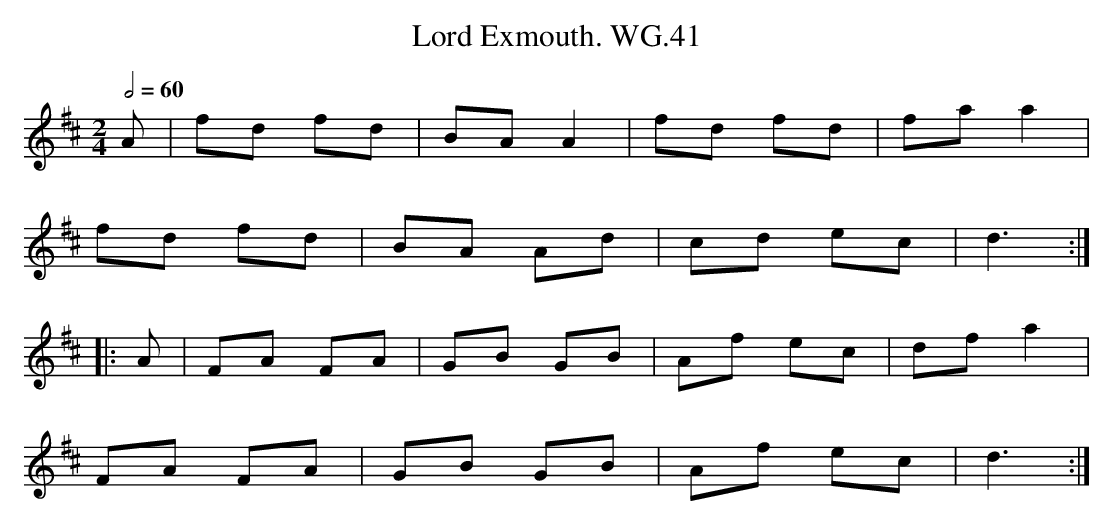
X:1
T:Lord Exmouth. WG.41
M:2/4
L:1/8
Q:2/4=60
K:D
A|fd fd|BA A2|fd fd|fa a2|
fd fd|BA Ad|cd ec|d3:|
|:A|FA FA|GB GB|Af ec|df a2|
FA FA|GB GB|Af ec|d3:|
